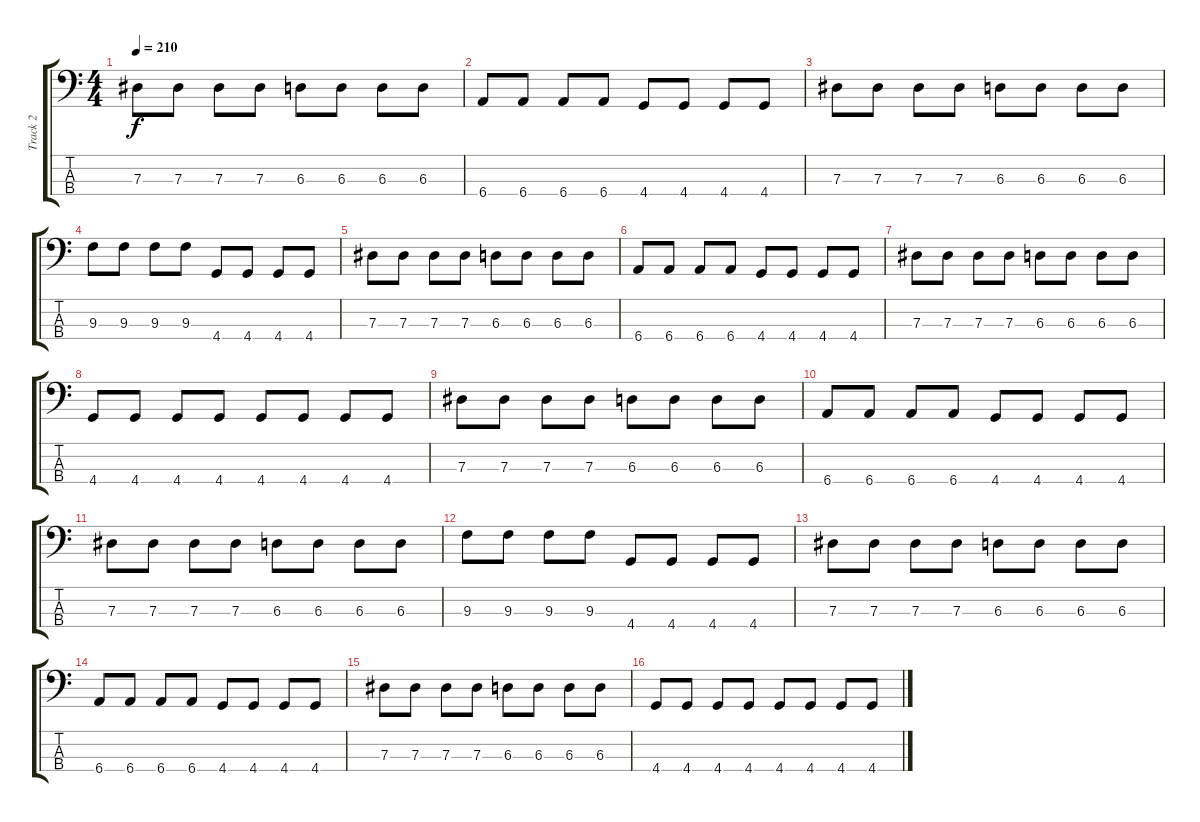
\track ("Track 2" "Track 2") {instrument electricbasspick}
\staff {score tabs}
\tuning (Gb2 Db2 Ab1 Eb1) {hide}
\ts (4 4)
\tempo 210
\clef f4
\ks c
7.3.8{dy f} 7.3.8 7.3.8 7.3.8 6.3.8 6.3.8 6.3.8 6.3.8 |
6.4.8 6.4.8 6.4.8 6.4.8 4.4.8 4.4.8 4.4.8 4.4.8 |
7.3.8 7.3.8 7.3.8 7.3.8 6.3.8 6.3.8 6.3.8 6.3.8 |
9.3.8 9.3.8 9.3.8 9.3.8 4.4.8 4.4.8 4.4.8 4.4.8 |
7.3.8 7.3.8 7.3.8 7.3.8 6.3.8 6.3.8 6.3.8 6.3.8 |
6.4.8 6.4.8 6.4.8 6.4.8 4.4.8 4.4.8 4.4.8 4.4.8 |
7.3.8 7.3.8 7.3.8 7.3.8 6.3.8 6.3.8 6.3.8 6.3.8 |
4.4.8 4.4.8 4.4.8 4.4.8 4.4.8 4.4.8 4.4.8 4.4.8 |
7.3.8 7.3.8 7.3.8 7.3.8 6.3.8 6.3.8 6.3.8 6.3.8 |
6.4.8 6.4.8 6.4.8 6.4.8 4.4.8 4.4.8 4.4.8 4.4.8 |
7.3.8 7.3.8 7.3.8 7.3.8 6.3.8 6.3.8 6.3.8 6.3.8 |
9.3.8 9.3.8 9.3.8 9.3.8 4.4.8 4.4.8 4.4.8 4.4.8 |
7.3.8 7.3.8 7.3.8 7.3.8 6.3.8 6.3.8 6.3.8 6.3.8 |
6.4.8 6.4.8 6.4.8 6.4.8 4.4.8 4.4.8 4.4.8 4.4.8 |
7.3.8 7.3.8 7.3.8 7.3.8 6.3.8 6.3.8 6.3.8 6.3.8 |
4.4.8 4.4.8 4.4.8 4.4.8 4.4.8 4.4.8 4.4.8 4.4.8
